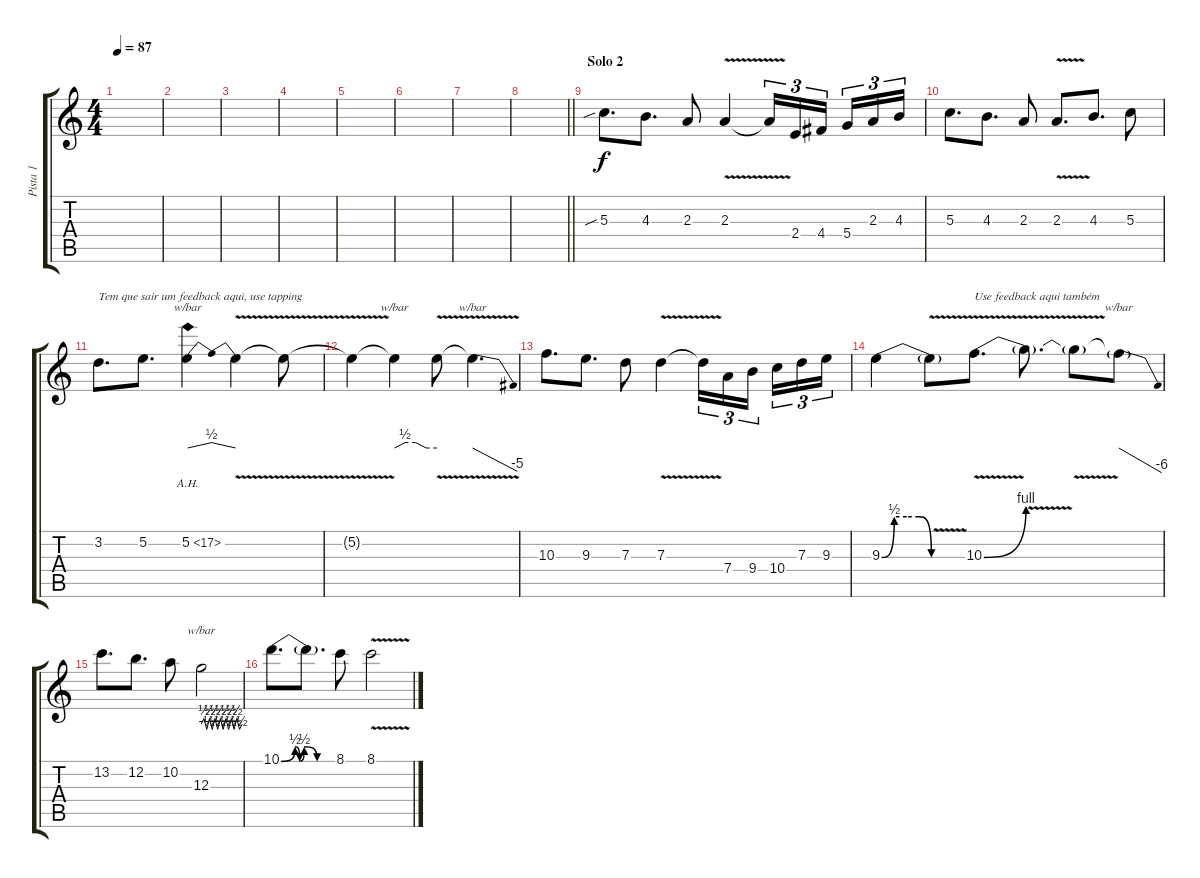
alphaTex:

\track ("Pista 1" "Pista 1") {instrument distortionguitar}
\staff {score tabs}
\tuning (E4 B3 G3 D3 A2 E2) {hide}
\ts (4 4)
\tempo 87
\clef g2
\ks c
|
|
|
|
|
|
|
\barLineRight lightlight
|
\section ("" "Solo 2")
5.3{sib}.8{d} 4.3.8{d} 2.3.8 2.3{v}.4 2.3{t}.16{tu (3 2)} 2.4.16{tu (3 2)} 4.4.16{tu (3 2) beam splitsecondary} 5.4.16{tu (3 2)} 2.3.16{tu (3 2)} 4.3.16{tu (3 2)} |
5.3.8{d} 4.3.8{d} 2.3.8 2.3{v}.8{d} 4.3.8{d} 5.3.8 |
3.2.8{d txt "Tem que sair um feedback aqui, use tapping"} 5.2.8{d} 5.2{ah 12}.4{tbe (dip default 0 0 20 2 35 2 60 0)} 5.2{v t}.4 5.2{v t}.8 |
5.2{t}.4 5.2{t}.4{tbe (custom default 0 0 15 2 30 2 45 0 60 0)} 5.2{v t}.8 5.2{t}.4{d tbe (dive default 0 0 60 -20)} |
10.3.8{d} 9.3.8{d} 7.3.8 7.3{v}.4 7.3{t}.16{tu (3 2)} 7.4.16{tu (3 2)} 9.4.16{tu (3 2) beam splitsecondary} 10.4.16{tu (3 2)} 7.3.16{tu (3 2)} 9.3.16{tu (3 2)} |
9.3{be (custom 0 0 15 2 30 2 45 2 60 0)}.4 9.3{v t}.8 10.3{be (bend 0 0 60 4) v}.8{d txt "Use feedback aqui também"} 10.3{v t}.8{d} 10.3{t}.8 10.3{t}.8{tbe (dive default 0 0 60 -24)} |
13.2.8{d} 12.2.8{d} 10.2.8 12.3.2{tbe (custom default 0 0 4 2 8 -2 12 2 16 -2 20 2 24 -2 28 2 32 -2 36 2 40 -2 44 2 48 -2 52 2 56 -2 60 0)} |
10.1{be (custom 0 0 15 2 20 0 25 2 39 0 60 0)}.8{d} 10.1{t}.8{d} 8.1.8 8.1{v}.2
